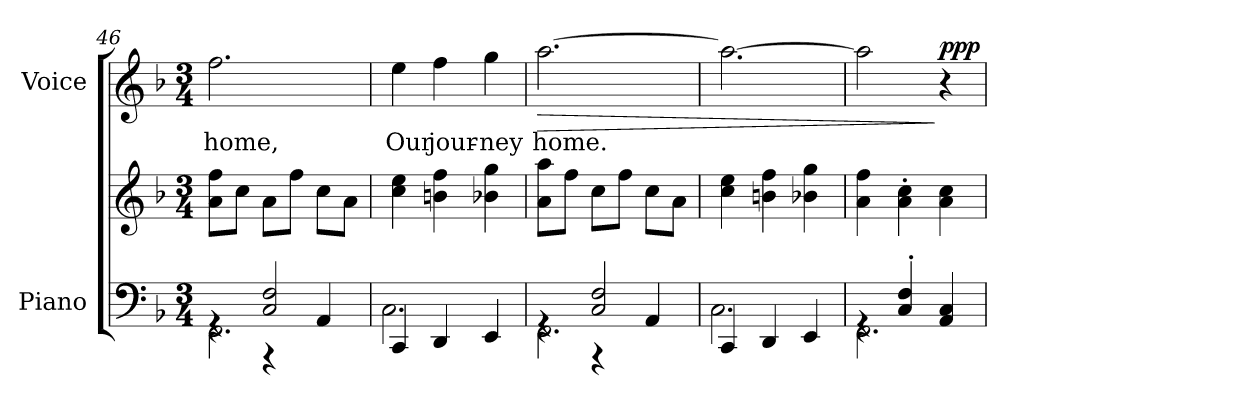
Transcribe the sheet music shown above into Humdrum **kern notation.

**kern	**kern	**kern	**text	**dynam
*part2	*part2	*part1	*part1	*part1
*staff3	*staff2	*staff1	*staff1	*staff1
*I"Piano	*	*I"Voice	*	*
*I'Pno	*	*	*	*
!!LO:LB:g=z
*clefF4	*clefG2	*clefG2	*	*
*k[b-]	*k[b-]	*k[b-]	*	*
*M3/4	*M3/4	*M3/4	*	*
=46	=46	=46	=46	=46
*^	*	*	*	*
*	*^	*	*	*	*
!	!	!	!	!	!LO:LY:b	!
4rGG	2.FF\	4ryy	8a\ 8ff\L	2.ff\	home,	.
.	.	.	8cc\J	.	.	.
4rAAA	.	2C/ 2F/	8a\L	.	.	.
.	.	.	8ff\J	.	.	.
4AA/	.	.	8cc\L	.	.	.
.	.	.	8a\J	.	.	.
*	*v	*v	*	*	*	*
=47	=47	=47	=47	=47	=47
!	!	!	!	!LO:LY:b	!
4CC/	2.C\	4cc\ 4ee\	4ee\	Our	.
!	!	!	!	!LO:LY:b	!
4DD/	.	4bn\ 4ff\	4ff\	jour-	.
!	!	!	!	!LO:LY:b	!
4EE/	.	4b-X\ 4gg\	4gg\	-ney	.
=48	=48	=48	=48	=48	=48
*	*^	*	*	*	*
!	!	!	!	!	!LO:LY:b	!LO:HP:b
4rGG	2.FF\	4ryy	8a\ 8aa\L	[2.aa\	home.	>
.	.	.	8ff\J	.	.	.
4rAAA	.	2C/ 2F/	8cc\L	.	.	.
.	.	.	8ff\J	.	.	.
4AA/	.	.	8cc\L	.	.	.
.	.	.	8a\J	.	.	.
*	*v	*v	*	*	*	*
=49	=49	=49	=49	=49	=49
*	*	*	*^	*	*
4CC/	2.C\	4cc\ 4ee\	2.aa\_	4e/yy	.	.
4DD/	.	4bn\ 4ff\	.	4e/yy	.	.
4EE/	.	4b-X\ 4gg\	.	4e/yy	.	.
*	*	*	*v	*v	*	*
!!LO:PB:g=z
=50	=50	=50	=50	=50	=50
4rGG	2.FF\	4a\ 4ff\	2aa\]	.	.
4C/' 4F/'	.	4a\' 4cc\'	.	.	.
!	!	!	!	!	!LO:DY:n=1:b
4AA/ 4C/	.	4a\ 4cc\	4r	.	] ppp
*v	*v	*	*	*	*
=	=	=	=	=
*-	*-	*-	*-	*-
